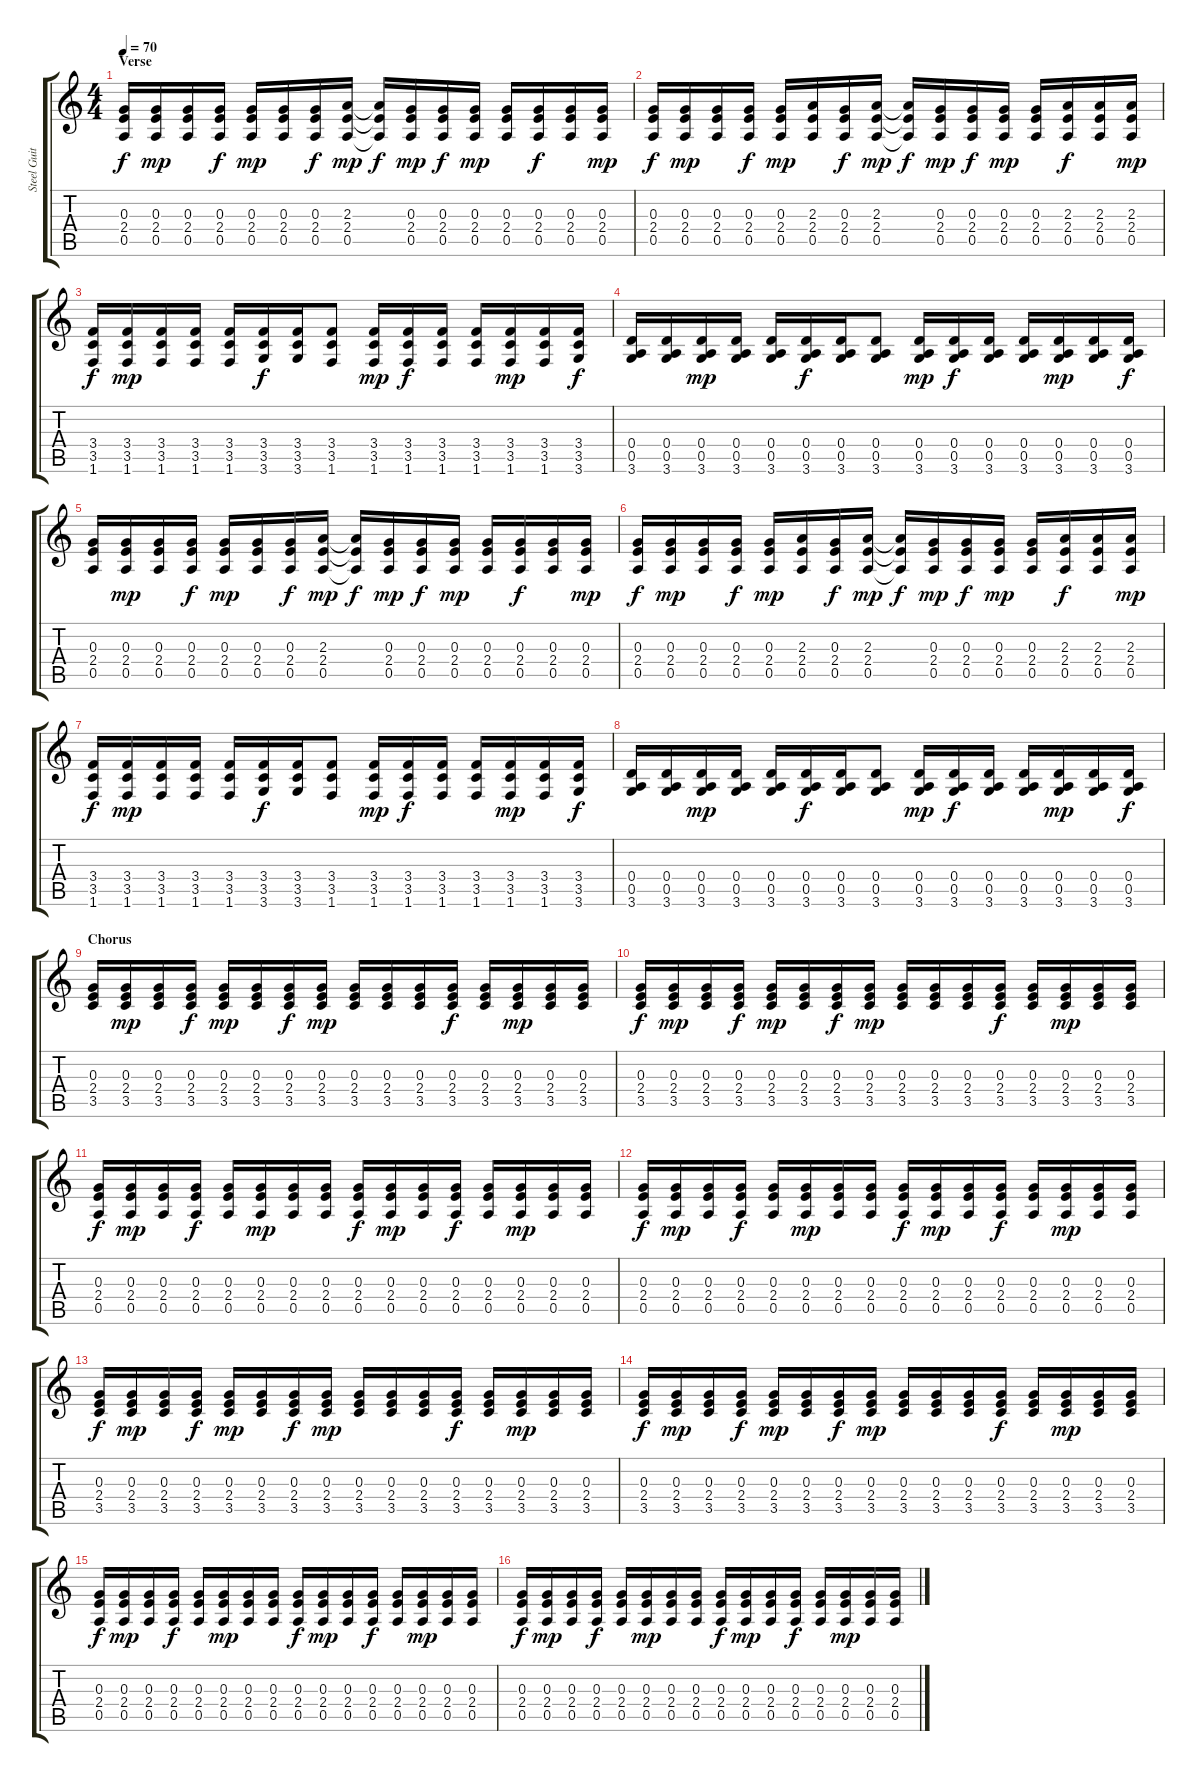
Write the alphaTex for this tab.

\track ("Steel Guitar 2" "Steel Guit") {instrument acousticguitarsteel}
\staff {score tabs}
\tuning (E4 B3 G3 D3 A2 E2) {hide}
\ts (4 4)
\section ("" "Verse")
\tempo 70
\clef g2
\ks c
(0.3 2.4 0.5).16{dy f} (0.3 2.4 0.5).16{dy mp} (0.3 2.4 0.5).16 (0.3 2.4 0.5).16{dy f} (0.3 2.4 0.5).16{dy mp} (0.3 2.4 0.5).16 (0.3 2.4 0.5).16{dy f} (2.3 2.4 0.5).16{dy mp} (2.3{t} 2.4{t} 0.5{t}).16{dy f} (0.3 2.4 0.5).16{dy mp} (0.3 2.4 0.5).16{dy f} (0.3 2.4 0.5).16{dy mp} (0.3 2.4 0.5).16 (0.3 2.4 0.5).16{dy f} (0.3 2.4 0.5).16 (0.3 2.4 0.5).16{dy mp} |
(0.3 2.4 0.5).16{dy f} (0.3 2.4 0.5).16{dy mp} (0.3 2.4 0.5).16 (0.3 2.4 0.5).16{dy f} (0.3 2.4 0.5).16{dy mp} (2.3 2.4 0.5).16 (0.3 2.4 0.5).16{dy f} (2.3 2.4 0.5).16{dy mp} (2.3{t} 2.4{t} 0.5{t}).16{dy f} (0.3 2.4 0.5).16{dy mp} (0.3 2.4 0.5).16{dy f} (0.3 2.4 0.5).16{dy mp} (0.3 2.4 0.5).16 (2.3 2.4 0.5).16{dy f} (2.3 2.4 0.5).16 (2.3 2.4 0.5).16{dy mp} |
(3.4 3.5 1.6).16{dy f} (3.4 3.5 1.6).16{dy mp} (3.4 3.5 1.6).16 (3.4 3.5 1.6).16 (3.4 3.5 1.6).16 (3.4 3.5 3.6).16{dy f} (3.4 3.5 3.6).16 (3.4 3.5 1.6).8 (3.4 3.5 1.6).16{dy mp} (3.4 3.5 1.6).16{dy f} (3.4 3.5 1.6).16 (3.4 3.5 1.6).16 (3.4 3.5 1.6).16{dy mp} (3.4 3.5 1.6).16 (3.4 3.5 3.6).16{dy f} |
(0.4 0.5 3.6).16 (0.4 0.5 3.6).16 (0.4 0.5 3.6).16{dy mp} (0.4 0.5 3.6).16 (0.4 0.5 3.6).16 (0.4 0.5 3.6).16{dy f} (0.4 0.5 3.6).16 (0.4 0.5 3.6).8 (0.4 0.5 3.6).16{dy mp} (0.4 0.5 3.6).16{dy f} (0.4 0.5 3.6).16 (0.4 0.5 3.6).16 (0.4 0.5 3.6).16{dy mp} (0.4 0.5 3.6).16 (0.4 0.5 3.6).16{dy f} |
(0.3 2.4 0.5).16 (0.3 2.4 0.5).16{dy mp} (0.3 2.4 0.5).16 (0.3 2.4 0.5).16{dy f} (0.3 2.4 0.5).16{dy mp} (0.3 2.4 0.5).16 (0.3 2.4 0.5).16{dy f} (2.3 2.4 0.5).16{dy mp} (2.3{t} 2.4{t} 0.5{t}).16{dy f} (0.3 2.4 0.5).16{dy mp} (0.3 2.4 0.5).16{dy f} (0.3 2.4 0.5).16{dy mp} (0.3 2.4 0.5).16 (0.3 2.4 0.5).16{dy f} (0.3 2.4 0.5).16 (0.3 2.4 0.5).16{dy mp} |
(0.3 2.4 0.5).16{dy f} (0.3 2.4 0.5).16{dy mp} (0.3 2.4 0.5).16 (0.3 2.4 0.5).16{dy f} (0.3 2.4 0.5).16{dy mp} (2.3 2.4 0.5).16 (0.3 2.4 0.5).16{dy f} (2.3 2.4 0.5).16{dy mp} (2.3{t} 2.4{t} 0.5{t}).16{dy f} (0.3 2.4 0.5).16{dy mp} (0.3 2.4 0.5).16{dy f} (0.3 2.4 0.5).16{dy mp} (0.3 2.4 0.5).16 (2.3 2.4 0.5).16{dy f} (2.3 2.4 0.5).16 (2.3 2.4 0.5).16{dy mp} |
(3.4 3.5 1.6).16{dy f} (3.4 3.5 1.6).16{dy mp} (3.4 3.5 1.6).16 (3.4 3.5 1.6).16 (3.4 3.5 1.6).16 (3.4 3.5 3.6).16{dy f} (3.4 3.5 3.6).16 (3.4 3.5 1.6).8 (3.4 3.5 1.6).16{dy mp} (3.4 3.5 1.6).16{dy f} (3.4 3.5 1.6).16 (3.4 3.5 1.6).16 (3.4 3.5 1.6).16{dy mp} (3.4 3.5 1.6).16 (3.4 3.5 3.6).16{dy f} |
(0.4 0.5 3.6).16 (0.4 0.5 3.6).16 (0.4 0.5 3.6).16{dy mp} (0.4 0.5 3.6).16 (0.4 0.5 3.6).16 (0.4 0.5 3.6).16{dy f} (0.4 0.5 3.6).16 (0.4 0.5 3.6).8 (0.4 0.5 3.6).16{dy mp} (0.4 0.5 3.6).16{dy f} (0.4 0.5 3.6).16 (0.4 0.5 3.6).16 (0.4 0.5 3.6).16{dy mp} (0.4 0.5 3.6).16 (0.4 0.5 3.6).16{dy f} |
\section ("" "Chorus")
(0.3 2.4 3.5).16 (0.3 2.4 3.5).16{dy mp} (0.3 2.4 3.5).16 (0.3 2.4 3.5).16{dy f} (0.3 2.4 3.5).16{dy mp} (0.3 2.4 3.5).16 (0.3 2.4 3.5).16{dy f} (0.3 2.4 3.5).16{dy mp} (0.3 2.4 3.5).16 (0.3 2.4 3.5).16 (0.3 2.4 3.5).16 (0.3 2.4 3.5).16{dy f} (0.3 2.4 3.5).16 (0.3 2.4 3.5).16{dy mp} (0.3 2.4 3.5).16 (0.3 2.4 3.5).16 |
(0.3 2.4 3.5).16{dy f} (0.3 2.4 3.5).16{dy mp} (0.3 2.4 3.5).16 (0.3 2.4 3.5).16{dy f} (0.3 2.4 3.5).16{dy mp} (0.3 2.4 3.5).16 (0.3 2.4 3.5).16{dy f} (0.3 2.4 3.5).16{dy mp} (0.3 2.4 3.5).16 (0.3 2.4 3.5).16 (0.3 2.4 3.5).16 (0.3 2.4 3.5).16{dy f} (0.3 2.4 3.5).16 (0.3 2.4 3.5).16{dy mp} (0.3 2.4 3.5).16 (0.3 2.4 3.5).16 |
(0.3 2.4 0.5).16{dy f} (0.3 2.4 0.5).16{dy mp} (0.3 2.4 0.5).16 (0.3 2.4 0.5).16{dy f} (0.3 2.4 0.5).16 (0.3 2.4 0.5).16{dy mp} (0.3 2.4 0.5).16 (0.3 2.4 0.5).16 (0.3 2.4 0.5).16{dy f} (0.3 2.4 0.5).16{dy mp} (0.3 2.4 0.5).16 (0.3 2.4 0.5).16{dy f} (0.3 2.4 0.5).16 (0.3 2.4 0.5).16{dy mp} (0.3 2.4 0.5).16 (0.3 2.4 0.5).16 |
(0.3 2.4 0.5).16{dy f} (0.3 2.4 0.5).16{dy mp} (0.3 2.4 0.5).16 (0.3 2.4 0.5).16{dy f} (0.3 2.4 0.5).16 (0.3 2.4 0.5).16{dy mp} (0.3 2.4 0.5).16 (0.3 2.4 0.5).16 (0.3 2.4 0.5).16{dy f} (0.3 2.4 0.5).16{dy mp} (0.3 2.4 0.5).16 (0.3 2.4 0.5).16{dy f} (0.3 2.4 0.5).16 (0.3 2.4 0.5).16{dy mp} (0.3 2.4 0.5).16 (0.3 2.4 0.5).16 |
(0.3 2.4 3.5).16{dy f} (0.3 2.4 3.5).16{dy mp} (0.3 2.4 3.5).16 (0.3 2.4 3.5).16{dy f} (0.3 2.4 3.5).16{dy mp} (0.3 2.4 3.5).16 (0.3 2.4 3.5).16{dy f} (0.3 2.4 3.5).16{dy mp} (0.3 2.4 3.5).16 (0.3 2.4 3.5).16 (0.3 2.4 3.5).16 (0.3 2.4 3.5).16{dy f} (0.3 2.4 3.5).16 (0.3 2.4 3.5).16{dy mp} (0.3 2.4 3.5).16 (0.3 2.4 3.5).16 |
(0.3 2.4 3.5).16{dy f} (0.3 2.4 3.5).16{dy mp} (0.3 2.4 3.5).16 (0.3 2.4 3.5).16{dy f} (0.3 2.4 3.5).16{dy mp} (0.3 2.4 3.5).16 (0.3 2.4 3.5).16{dy f} (0.3 2.4 3.5).16{dy mp} (0.3 2.4 3.5).16 (0.3 2.4 3.5).16 (0.3 2.4 3.5).16 (0.3 2.4 3.5).16{dy f} (0.3 2.4 3.5).16 (0.3 2.4 3.5).16{dy mp} (0.3 2.4 3.5).16 (0.3 2.4 3.5).16 |
(0.3 2.4 0.5).16{dy f} (0.3 2.4 0.5).16{dy mp} (0.3 2.4 0.5).16 (0.3 2.4 0.5).16{dy f} (0.3 2.4 0.5).16 (0.3 2.4 0.5).16{dy mp} (0.3 2.4 0.5).16 (0.3 2.4 0.5).16 (0.3 2.4 0.5).16{dy f} (0.3 2.4 0.5).16{dy mp} (0.3 2.4 0.5).16 (0.3 2.4 0.5).16{dy f} (0.3 2.4 0.5).16 (0.3 2.4 0.5).16{dy mp} (0.3 2.4 0.5).16 (0.3 2.4 0.5).16 |
(0.3 2.4 0.5).16{dy f} (0.3 2.4 0.5).16{dy mp} (0.3 2.4 0.5).16 (0.3 2.4 0.5).16{dy f} (0.3 2.4 0.5).16 (0.3 2.4 0.5).16{dy mp} (0.3 2.4 0.5).16 (0.3 2.4 0.5).16 (0.3 2.4 0.5).16{dy f} (0.3 2.4 0.5).16{dy mp} (0.3 2.4 0.5).16 (0.3 2.4 0.5).16{dy f} (0.3 2.4 0.5).16 (0.3 2.4 0.5).16{dy mp} (0.3 2.4 0.5).16 (0.3 2.4 0.5).16
